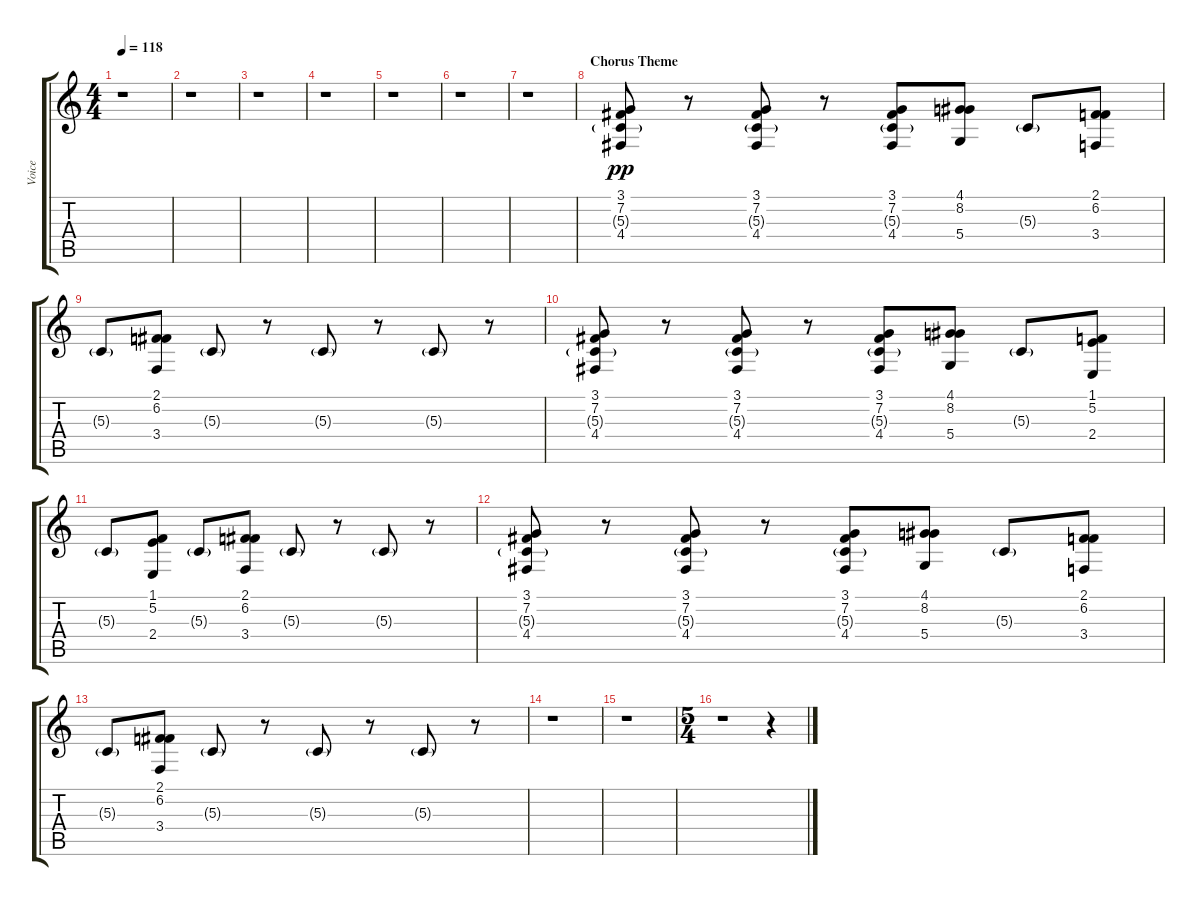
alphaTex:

\track ("Voice" "Voice") {instrument choiraahs}
\staff {score tabs}
\tuning (E4 B3 G3 D3 A2 E2) {hide}
\ts (4 4)
\tempo 118
\clef g2
\ks c
r.1{dy pp} |
r.1 |
r.1 |
r.1 |
r.1 |
r.1 |
r.1 |
\section ("" "Chorus Theme")
(3.1 7.2 5.3{g} 4.4).8 r.8 (3.1 7.2 5.3{g} 4.4).8 r.8 (3.1 7.2 5.3{g} 4.4).8 (4.1 8.2 5.4).8 5.3{g}.8 (2.1 6.2 3.4).8 |
5.3{g}.8 (2.1 6.2 3.4).8 5.3{g}.8 r.8 5.3{g}.8 r.8 5.3{g}.8 r.8 |
(3.1 7.2 5.3{g} 4.4).8 r.8 (3.1 7.2 5.3{g} 4.4).8 r.8 (3.1 7.2 5.3{g} 4.4).8 (4.1 8.2 5.4).8 5.3{g}.8 (1.1 5.2 2.4).8 |
5.3{g}.8 (1.1 5.2 2.4).8 5.3{g}.8 (2.1 6.2 3.4).8 5.3{g}.8 r.8 5.3{g}.8 r.8 |
(3.1 7.2 5.3{g} 4.4).8 r.8 (3.1 7.2 5.3{g} 4.4).8 r.8 (3.1 7.2 5.3{g} 4.4).8 (4.1 8.2 5.4).8 5.3{g}.8 (2.1 6.2 3.4).8 |
5.3{g}.8 (2.1 6.2 3.4).8 5.3{g}.8 r.8 5.3{g}.8 r.8 5.3{g}.8 r.8 |
r.1 |
r.1 |
\ts (5 4)
r.1 r.4
